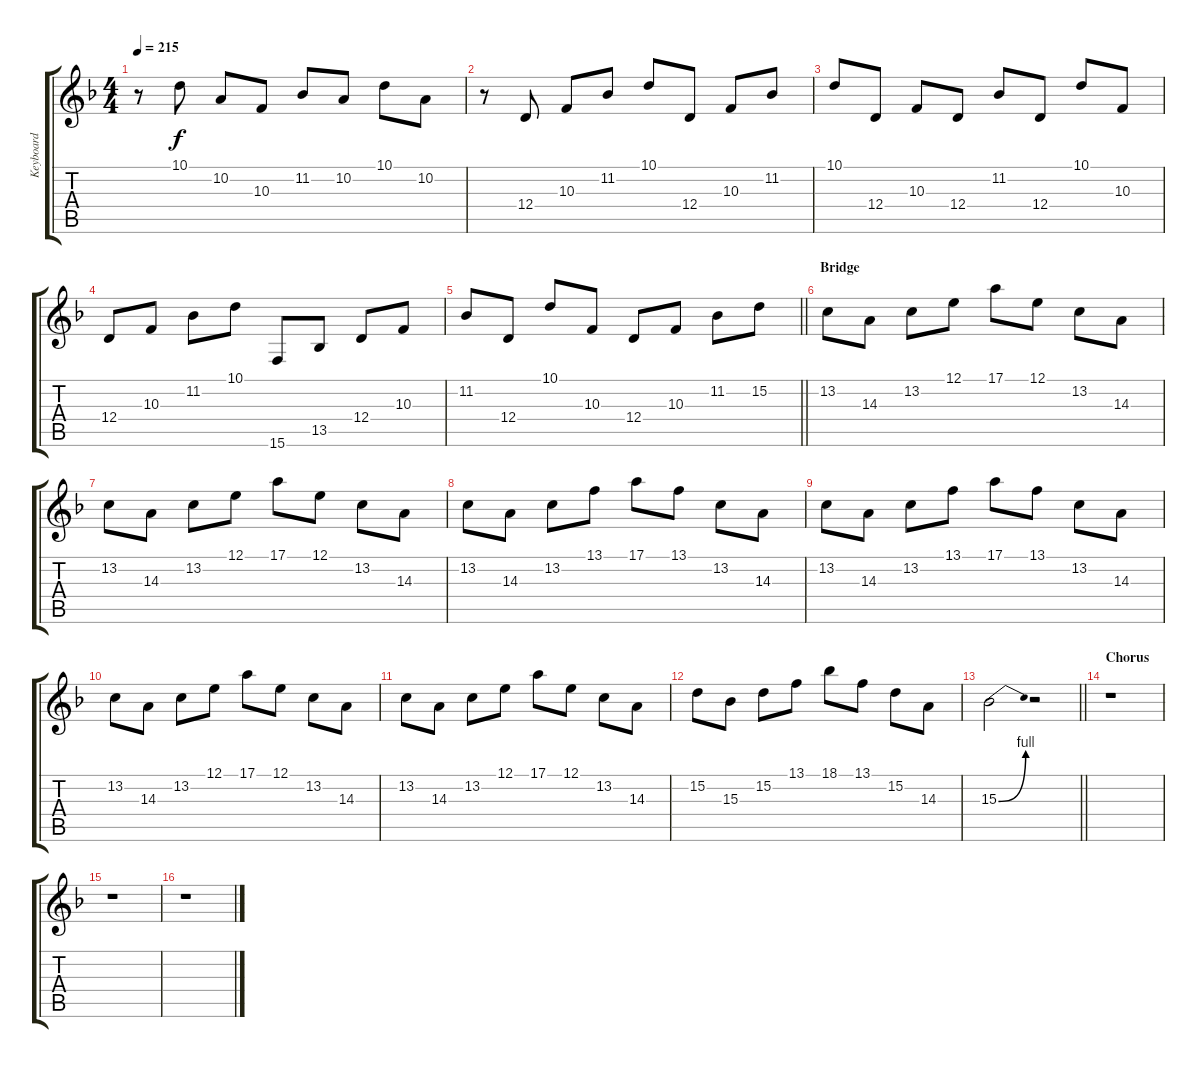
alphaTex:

\track ("Keyboard" "Keyboard") {instrument lead2sawtooth}
\staff {score tabs}
\tuning (E4 B3 G3 D3 A2 D2) {hide}
\ts (4 4)
\tempo 215
\clef g2
\ks f
r.8{dy f} 10.1.8 10.2.8 10.3.8 11.2.8 10.2.8 10.1.8 10.2.8 |
r.8 12.4.8 10.3.8 11.2.8 10.1.8 12.4.8 10.3.8 11.2.8 |
10.1.8 12.4.8 10.3.8 12.4.8 11.2.8 12.4.8 10.1.8 10.3.8 |
12.4.8 10.3.8 11.2.8 10.1.8 15.6.8 13.5.8 12.4.8 10.3.8 |
\barLineRight lightlight
11.2.8 12.4.8 10.1.8 10.3.8 12.4.8 10.3.8 11.2.8 15.2.8 |
\section ("" "Bridge")
13.2.8 14.3.8 13.2.8 12.1.8 17.1.8 12.1.8 13.2.8 14.3.8 |
13.2.8 14.3.8 13.2.8 12.1.8 17.1.8 12.1.8 13.2.8 14.3.8 |
13.2.8 14.3.8 13.2.8 13.1.8 17.1.8 13.1.8 13.2.8 14.3.8 |
13.2.8 14.3.8 13.2.8 13.1.8 17.1.8 13.1.8 13.2.8 14.3.8 |
13.2.8 14.3.8 13.2.8 12.1.8 17.1.8 12.1.8 13.2.8 14.3.8 |
13.2.8 14.3.8 13.2.8 12.1.8 17.1.8 12.1.8 13.2.8 14.3.8 |
15.2.8 15.3.8 15.2.8 13.1.8 18.1.8 13.1.8 15.2.8 14.3.8 |
\barLineRight lightlight
15.3{be (bend 0 0 60 4)}.2 r.2 |
\section ("" "Chorus")
r.1 |
r.1 |
r.1
